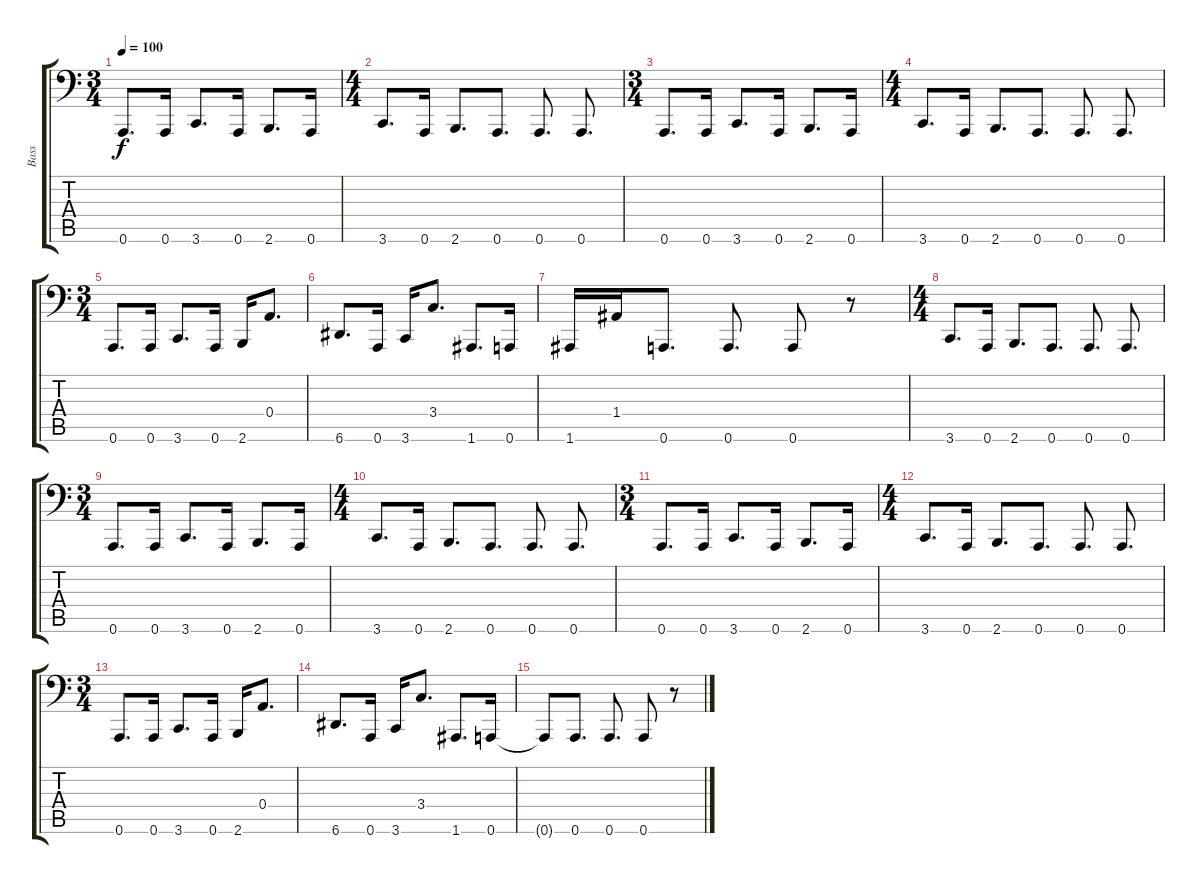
\track ("Bass" "Bass") {instrument electricbassfinger}
\staff {score tabs}
\tuning (C3 G2 D2 A1 E1 A0) {hide}
\ts (3 4)
\tempo 100
\clef f4
\ks c
0.6.8{d dy f} 0.6.16 3.6.8{d} 0.6.16 2.6.8{d} 0.6.16 |
\ts (4 4)
3.6.8{d} 0.6.16 2.6.8{d} 0.6.8{d} 0.6.8{d} 0.6.8{d} |
\ts (3 4)
0.6.8{d} 0.6.16 3.6.8{d} 0.6.16 2.6.8{d} 0.6.16 |
\ts (4 4)
3.6.8{d} 0.6.16 2.6.8{d} 0.6.8{d} 0.6.8{d} 0.6.8{d} |
\ts (3 4)
0.6.8{d} 0.6.16 3.6.8{d} 0.6.16 2.6.16 0.4.8{d} |
6.6.8{d} 0.6.16 3.6.16 3.4.8{d} 1.6.8{d} 0.6.16 |
1.6.16 1.4.16 0.6.8{d} 0.6.8{d} 0.6.8 r.8 |
\ts (4 4)
3.6.8{d} 0.6.16 2.6.8{d} 0.6.8{d} 0.6.8{d} 0.6.8{d} |
\ts (3 4)
0.6.8{d} 0.6.16 3.6.8{d} 0.6.16 2.6.8{d} 0.6.16 |
\ts (4 4)
3.6.8{d} 0.6.16 2.6.8{d} 0.6.8{d} 0.6.8{d} 0.6.8{d} |
\ts (3 4)
0.6.8{d} 0.6.16 3.6.8{d} 0.6.16 2.6.8{d} 0.6.16 |
\ts (4 4)
3.6.8{d} 0.6.16 2.6.8{d} 0.6.8{d} 0.6.8{d} 0.6.8{d} |
\ts (3 4)
0.6.8{d} 0.6.16 3.6.8{d} 0.6.16 2.6.16 0.4.8{d} |
6.6.8{d} 0.6.16 3.6.16 3.4.8{d} 1.6.8{d} 0.6.16 |
0.6{t}.8 0.6.8{d} 0.6.8{d} 0.6.8 r.8
